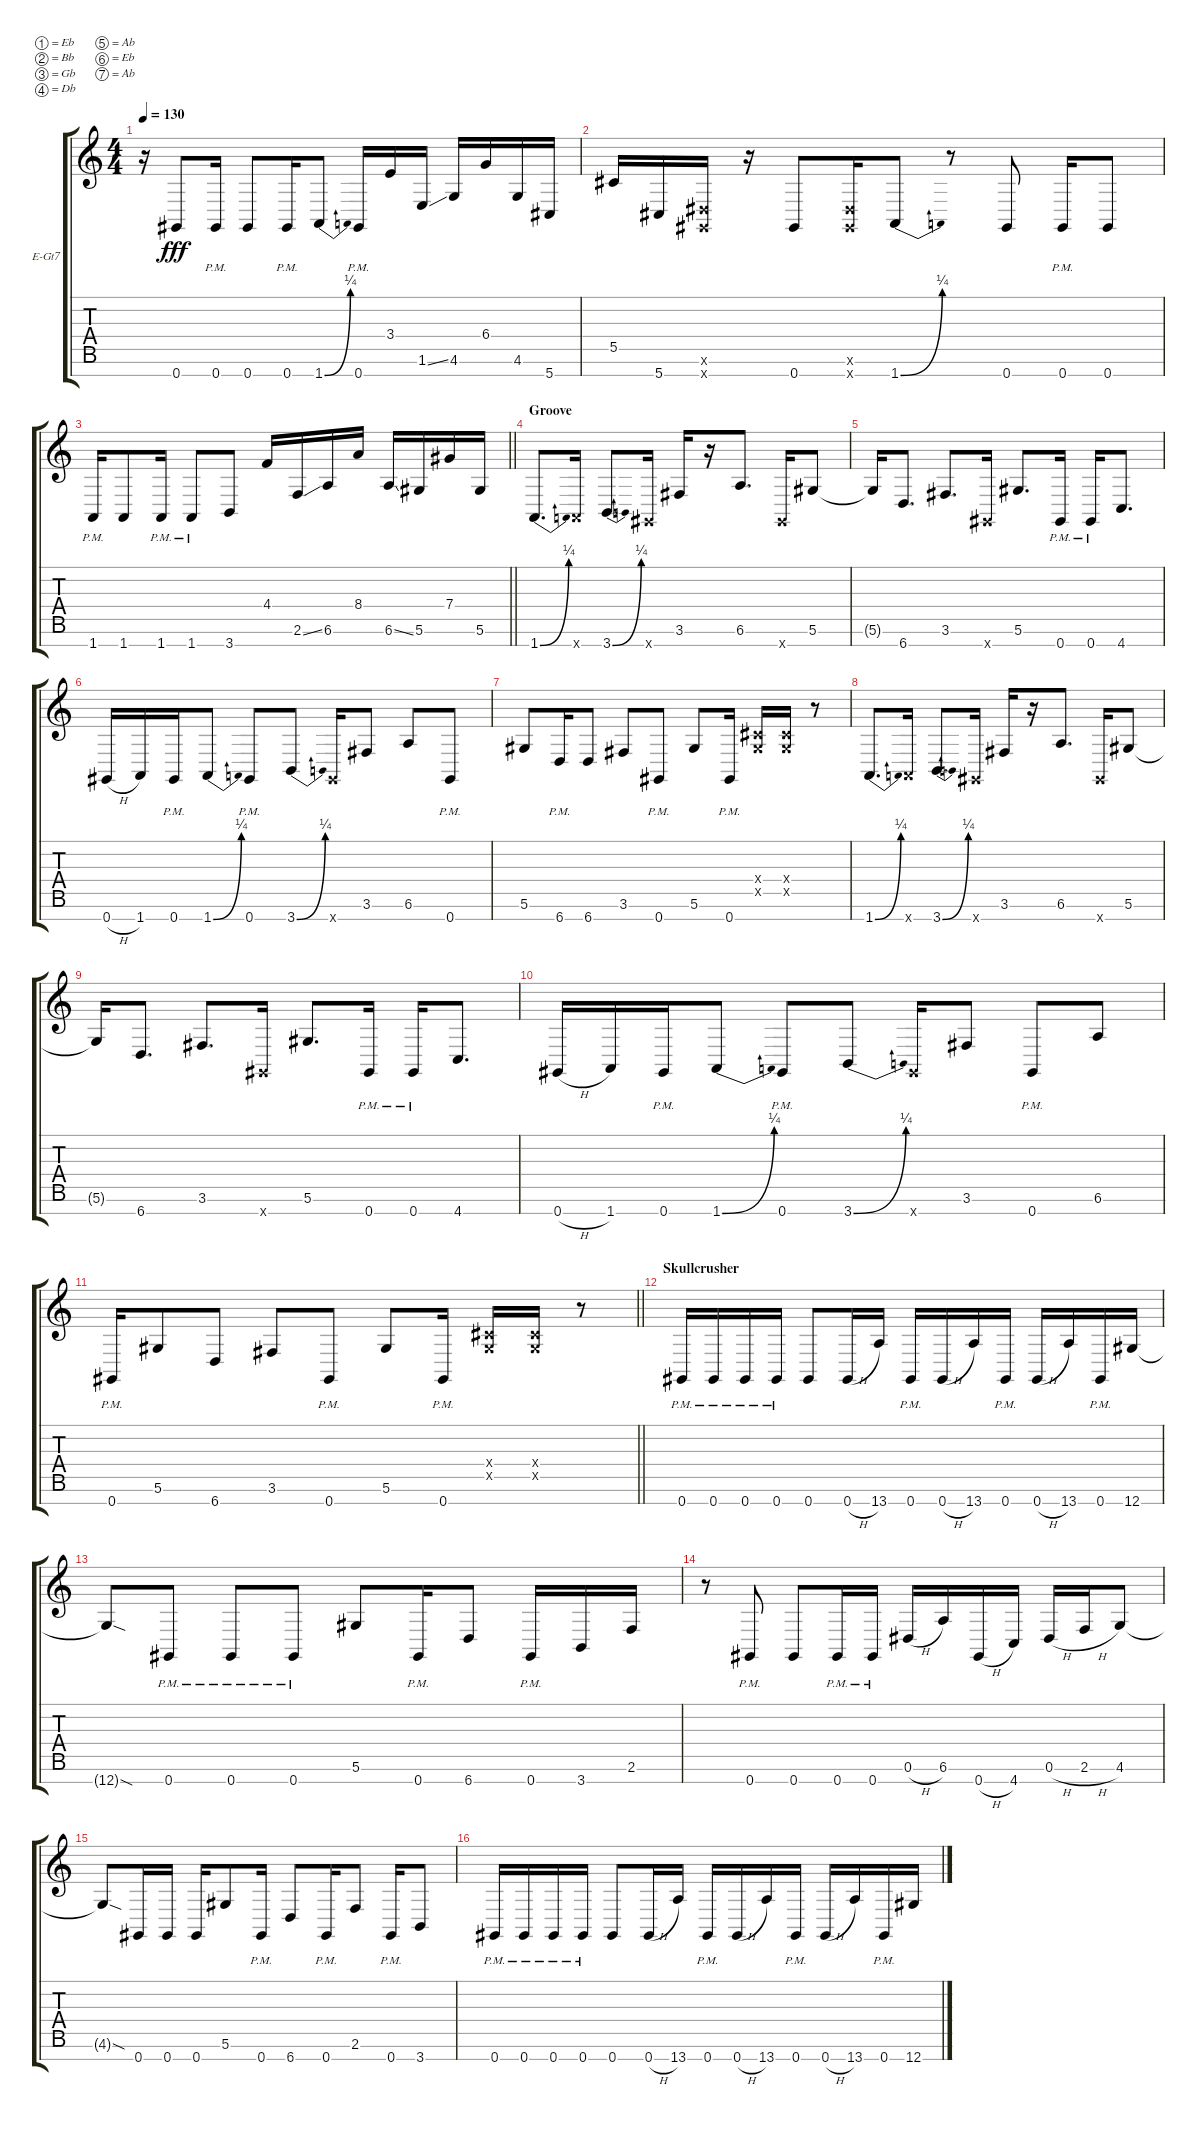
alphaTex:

\bracketExtendMode groupsimilarinstruments
\firstSystemTrackNameOrientation horizontal
\otherSystemsTrackNameOrientation horizontal
\track ("R" "E-Gt7") {instrument distortionguitar}
\staff {score tabs}
\tuning (Eb4 Bb3 Gb3 Db3 Ab2 Eb2 Ab1)
\ts (4 4)
\tempo 130
\clef g2
\ks c
r.16{dy fff} 0.7.8 0.7{pm}.16 0.7.8 0.7{pm}.16 1.7{be (bend 0 0 60 1)}.8 0.7{pm}.16 3.4.16 1.6{ss}.16 4.6.16 6.4.16 4.6.16 5.7.16 |
5.5.16 5.7.16 (0.6{x} 0.7{x}).16 r.16 0.7.8 (0.6{x} 0.7{x}).16 1.7{be (bend 0 0 60 1)}.8 r.8 0.7.8 0.7{pm}.16 0.7.8 |
\barLineRight lightlight
1.7{pm}.16 1.7.8 1.7{pm}.16 1.7{pm}.8 3.7.8 4.4.16 2.6{ss}.16 6.6.16 8.4.16 6.6{ss}.16 5.6.16 7.4.16 5.6.16 |
\section ("" "Groove")
1.7{be (bend 0 0 60 1)}.8{d} 1.7{x}.16 3.7{be (bend 0 0 60 1)}.8{d} 0.7{x}.16 3.6.16 r.16 6.6.8{d} 0.7{x}.16 5.6.8 |
5.6{t}.16 6.7.8{d} 3.6.8{d} 0.7{x}.16 5.6.8{d} 0.7{pm}.16 0.7{pm}.16 4.7.8{d} |
0.7{h}.16 1.7.16 0.7{pm}.16 1.7{be (bend 0 0 60 1)}.8 0.7{pm}.8 3.7{be (bend 0 0 60 1)}.8 0.7{x}.16 3.6.8 6.6.8 0.7{pm}.8 |
5.6.8 6.7{pm}.16 6.7.8 3.6.8 0.7{pm}.8 5.6.8 0.7{pm}.16 (0.4{x} 0.5{x}).16 (0.4{x} 0.5{x}).16 r.8 |
1.7{be (bend 0 0 60 1)}.8{d} 1.7{x}.16 3.7{be (bend 0 0 60 1)}.8{d} 0.7{x}.16 3.6.16 r.16 6.6.8{d} 0.7{x}.16 5.6.8 |
5.6{t}.16 6.7.8{d} 3.6.8{d} 0.7{x}.16 5.6.8{d} 0.7{pm}.16 0.7{pm}.16 4.7.8{d} |
0.7{h}.16 1.7.16 0.7{pm}.16 1.7{be (bend 0 0 60 1)}.8 0.7{pm}.8 3.7{be (bend 0 0 60 1)}.8 0.7{x}.16 3.6.8 0.7{pm}.8 6.6.8 |
\barLineRight lightlight
0.7{pm}.16 5.6.8 6.7.8 3.6.8 0.7{pm}.8 5.6.8 0.7{pm}.16 (0.4{x} 0.5{x}).16 (0.4{x} 0.5{x}).16 r.8 |
\section ("" "Skullcrusher")
0.7{pm}.16 0.7{pm}.16 0.7{pm}.16 0.7{pm}.16 0.7.8 0.7{h}.16 13.7.16 0.7{pm}.16 0.7{h}.16 13.7.16 0.7{pm}.16 0.7{h}.16 13.7.16 0.7{pm}.16 12.7.16 |
12.7{sod t}.8 0.7{pm}.8 0.7{pm}.8 0.7{pm}.8 5.6.8 0.7{pm}.16 6.7.8 0.7{pm}.16 3.7.16 2.6.16 |
r.8 0.7{pm}.8 0.7.8 0.7{pm}.16 0.7{pm}.16 0.6{h}.16 6.6.16 0.7{h}.16 4.7.16 0.6{h}.16 2.6{h}.16 4.6.8 |
4.6{sod t}.8 0.7.16 0.7.16 0.7.16 5.6.8 0.7{pm}.16 6.7.8 0.7{pm}.16 2.6.8 0.7{pm}.16 3.7.8 |
0.7{pm}.16 0.7{pm}.16 0.7{pm}.16 0.7{pm}.16 0.7.8 0.7{h}.16 13.7.16 0.7{pm}.16 0.7{h}.16 13.7.16 0.7{pm}.16 0.7{h}.16 13.7.16 0.7{pm}.16 12.7.16
